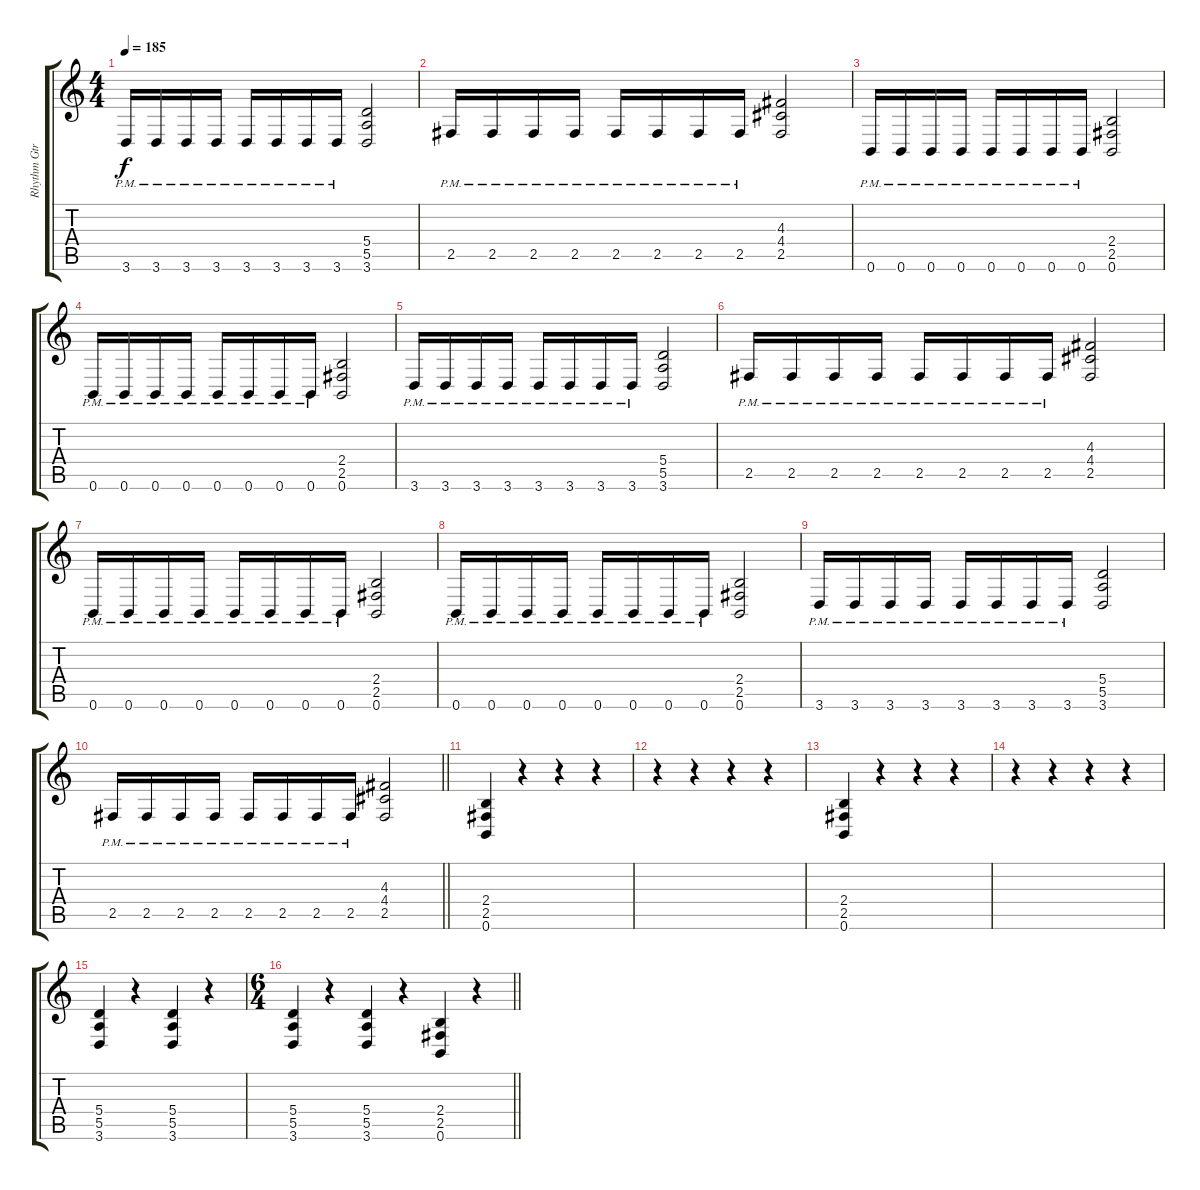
\track ("Rhythm Gtr." "Rhythm Gtr") {instrument distortionguitar}
\staff {score tabs}
\tuning (B3 Gb3 D3 A2 E2 B1) {hide}
\ts (4 4)
\tempo 185
\clef g2
\ks c
3.6{pm}.16{dy f} 3.6{pm}.16 3.6{pm}.16 3.6{pm}.16 3.6{pm}.16 3.6{pm}.16 3.6{pm}.16 3.6{pm}.16 (5.4 5.5 3.6).2 |
2.5{pm}.16 2.5{pm}.16 2.5{pm}.16 2.5{pm}.16 2.5{pm}.16 2.5{pm}.16 2.5{pm}.16 2.5{pm}.16 (4.3 4.4 2.5).2 |
0.6{pm}.16 0.6{pm}.16 0.6{pm}.16 0.6{pm}.16 0.6{pm}.16 0.6{pm}.16 0.6{pm}.16 0.6{pm}.16 (2.4 2.5 0.6).2 |
0.6{pm}.16 0.6{pm}.16 0.6{pm}.16 0.6{pm}.16 0.6{pm}.16 0.6{pm}.16 0.6{pm}.16 0.6{pm}.16 (2.4 2.5 0.6).2 |
3.6{pm}.16 3.6{pm}.16 3.6{pm}.16 3.6{pm}.16 3.6{pm}.16 3.6{pm}.16 3.6{pm}.16 3.6{pm}.16 (5.4 5.5 3.6).2 |
2.5{pm}.16 2.5{pm}.16 2.5{pm}.16 2.5{pm}.16 2.5{pm}.16 2.5{pm}.16 2.5{pm}.16 2.5{pm}.16 (4.3 4.4 2.5).2 |
0.6{pm}.16 0.6{pm}.16 0.6{pm}.16 0.6{pm}.16 0.6{pm}.16 0.6{pm}.16 0.6{pm}.16 0.6{pm}.16 (2.4 2.5 0.6).2 |
0.6{pm}.16 0.6{pm}.16 0.6{pm}.16 0.6{pm}.16 0.6{pm}.16 0.6{pm}.16 0.6{pm}.16 0.6{pm}.16 (2.4 2.5 0.6).2 |
3.6{pm}.16 3.6{pm}.16 3.6{pm}.16 3.6{pm}.16 3.6{pm}.16 3.6{pm}.16 3.6{pm}.16 3.6{pm}.16 (5.4 5.5 3.6).2 |
\barLineRight lightlight
2.5{pm}.16 2.5{pm}.16 2.5{pm}.16 2.5{pm}.16 2.5{pm}.16 2.5{pm}.16 2.5{pm}.16 2.5{pm}.16 (4.3 4.4 2.5).2 |
\section ("" "")
(2.4 2.5 0.6).4 r.4 r.4 r.4 |
r.4 r.4 r.4 r.4 |
(2.4 2.5 0.6).4 r.4 r.4 r.4 |
r.4 r.4 r.4 r.4 |
(5.4 5.5 3.6).4 r.4 (5.4 5.5 3.6).4 r.4 |
\ts (6 4)
\barLineRight lightlight
(5.4 5.5 3.6).4 r.4 (5.4 5.5 3.6).4 r.4 (2.4 2.5 0.6).4 r.4
